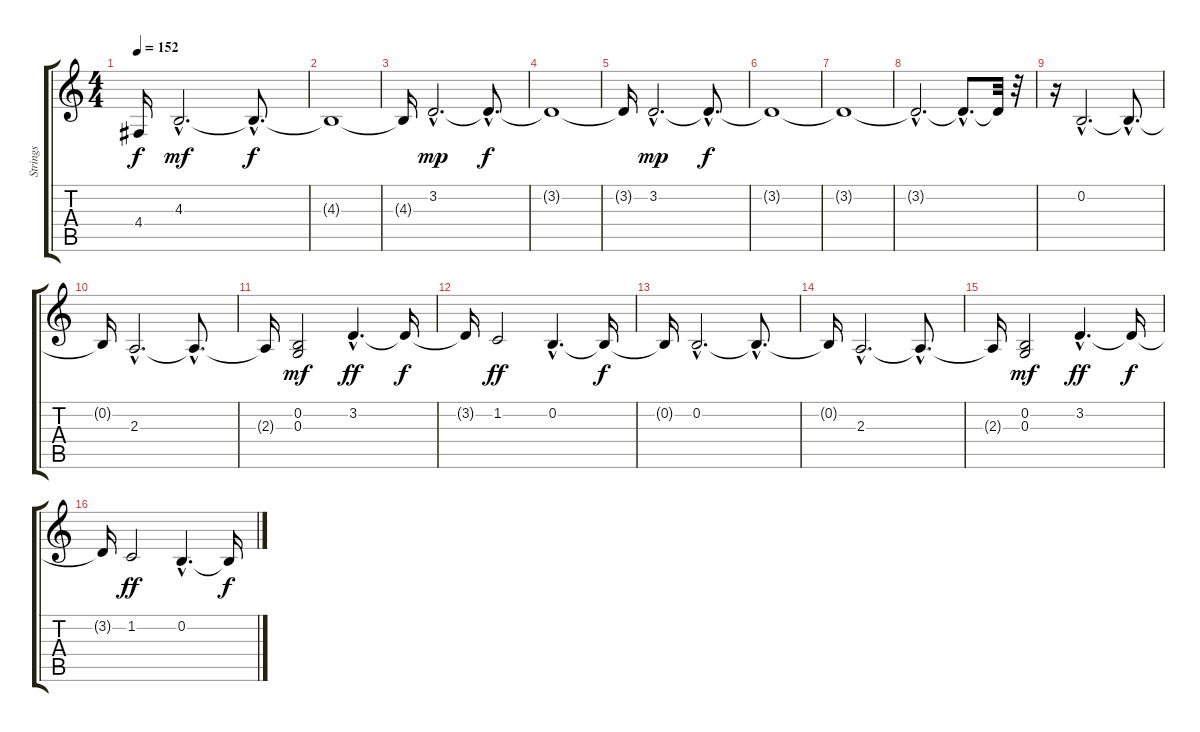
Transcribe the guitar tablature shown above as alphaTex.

\track ("Strings" "Strings") {instrument stringensemble2}
\staff {score tabs}
\tuning (E4 B3 G3 D3 A2 E2) {hide}
\ts (4 4)
\tempo 152
\clef g2
\ks c
4.4{t}.16{dy f} 4.3{hac}.2{d dy mf} 4.3{hac t}.8{d dy f} |
4.3{t}.1 |
4.3{t}.16 3.2{hac}.2{d dy mp} 3.2{hac t}.8{d dy f} |
3.2{t}.1 |
3.2{t}.16 3.2{hac}.2{d dy mp} 3.2{hac t}.8{d dy f} |
3.2{t}.1 |
3.2{t}.1 |
3.2{hac t}.2{d} 3.2{hac t}.8{d} 3.2{t}.32 r.32 |
r.16 0.2{hac}.2{d} 0.2{hac t}.8{d} |
0.2{t}.16 2.3{hac}.2{d} 2.3{hac t}.8{d} |
2.3{t}.16 (0.2 0.3).2{dy mf} 3.2{hac}.4{d dy ff} 3.2{t}.16{dy f} |
3.2{t}.16 1.2.2{dy ff} 0.2{hac}.4{d} 0.2{t}.16{dy f} |
0.2{t}.16 0.2{hac}.2{d} 0.2{hac t}.8{d} |
0.2{t}.16 2.3{hac}.2{d} 2.3{hac t}.8{d} |
2.3{t}.16 (0.2 0.3).2{dy mf} 3.2{hac}.4{d dy ff} 3.2{t}.16{dy f} |
3.2{t}.16 1.2.2{dy ff} 0.2{hac}.4{d} 0.2{t}.16{dy f}
